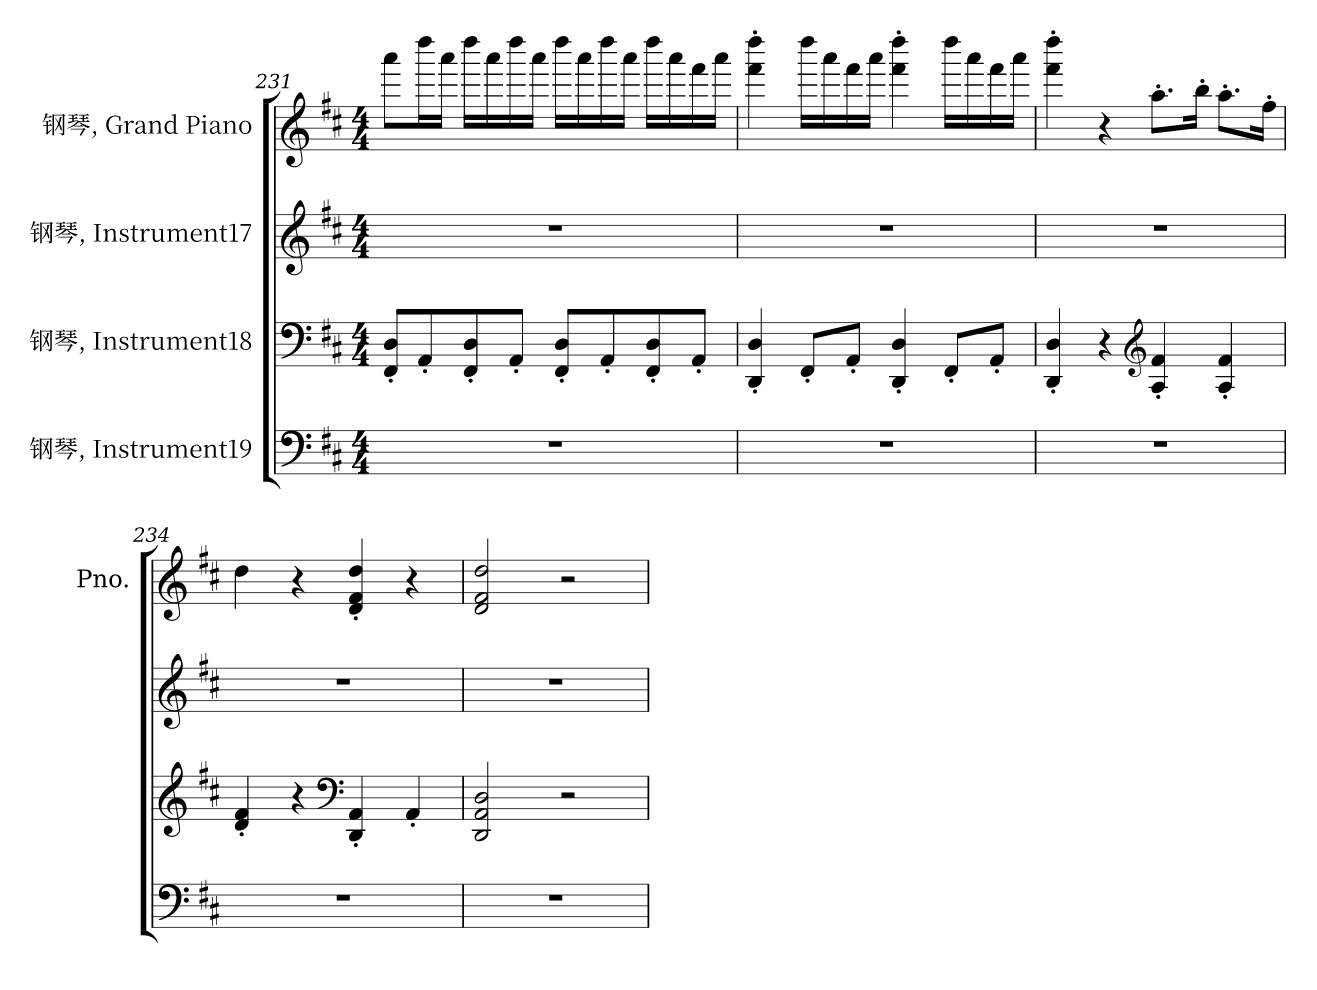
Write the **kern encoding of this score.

**kern	**kern	**kern	**kern
*part4	*part3	*part2	*part1
*staff4	*staff3	*staff2	*staff1
*I"钢琴, Instrument19	*I"钢琴, Instrument18	*I"钢琴, Instrument17	*I"钢琴, Grand Piano
*	*	*	*I'Pno.
*clefF4	*clefF4	*clefG2	*clefG2
*k[f#c#]	*k[f#c#]	*k[f#c#]	*k[f#c#]
*M4/4	*M4/4	*M4/4	*M4/4
=231	=231	=231	=231
1r	8FF#/' 8D/'L	1r	8aaa\L
.	8AA'/	.	16dddd\L
.	.	.	16aaa\JJ
.	8FF#/' 8D/'	.	16dddd\LL
.	.	.	16aaa\
.	8AA'/J	.	16dddd\
.	.	.	16aaa\JJ
.	8FF#/' 8D/'L	.	16dddd\LL
.	.	.	16aaa\
.	8AA'/	.	16dddd\
.	.	.	16aaa\JJ
.	8FF#/' 8D/'	.	16dddd\LL
.	.	.	16aaa\
.	8AA'/J	.	16fff#\
.	.	.	16aaa\JJ
!!LO:PB:g=z
=232	=232	=232	=232
1r	4DD/' 4D/'	1r	4fff#\' 4dddd\'
.	8FF#'/L	.	16dddd\LL
.	.	.	16aaa\
.	8AA'/J	.	16fff#\
.	.	.	16aaa\JJ
.	4DD/' 4D/'	.	4fff#\' 4dddd\'
.	8FF#'/L	.	16dddd\LL
.	.	.	16aaa\
.	8AA'/J	.	16fff#\
.	.	.	16aaa\JJ
=233	=233	=233	=233
1r	4DD/' 4D/'	1r	4fff#\' 4dddd\'
.	4r	.	4r
*	*clefG2	*	*
.	4A/' 4f#/'	.	8.aa'\L
.	.	.	16bb'\Jk
.	4A/' 4f#/'	.	8.aa'\L
.	.	.	16ff#'\Jk
=234	=234	=234	=234
1r	4d/' 4f#/'	1r	4dd\
.	4r	.	4r
*	*clefF4	*	*
.	4DD/' 4AA/'	.	4d/' 4f#/' 4dd/'
.	4AA'/	.	4r
=235	=235	=235	=235
1r	2DD/ 2AA/ 2D/	1r	2d/ 2f#/ 2dd/
.	2r	.	2r
=	=	=	=
*-	*-	*-	*-
